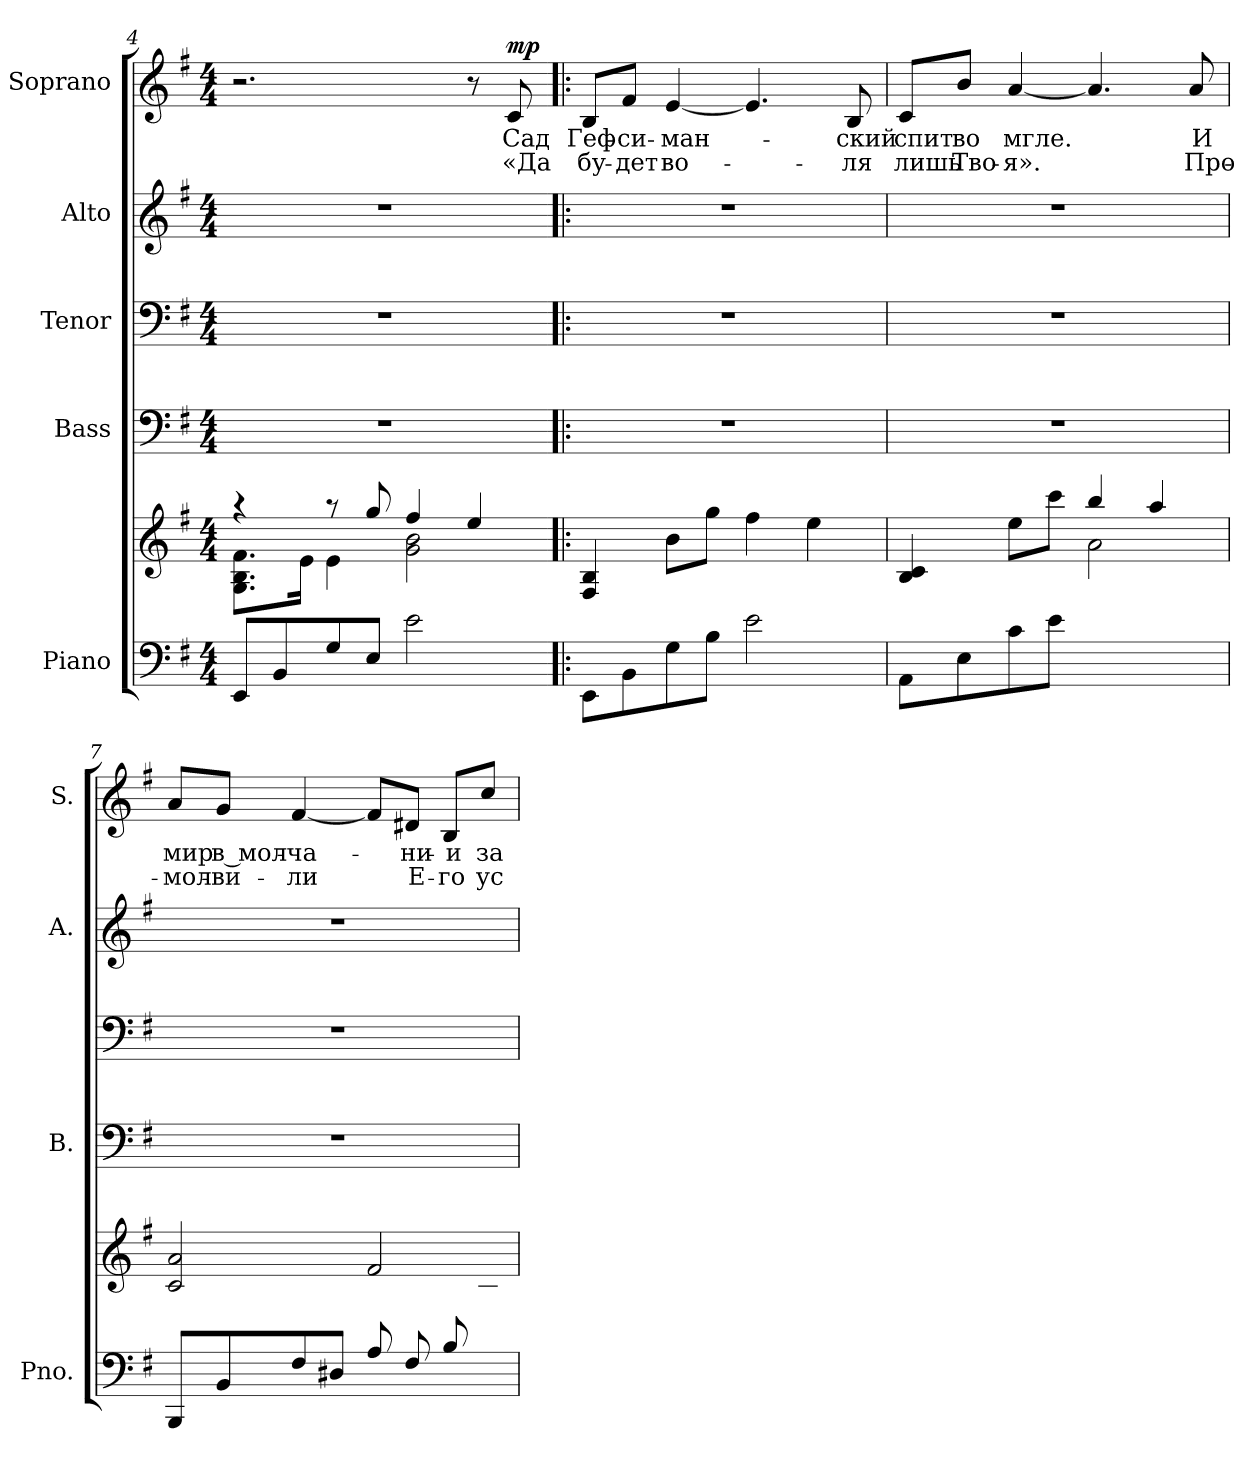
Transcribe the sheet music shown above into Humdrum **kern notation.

**kern	**kern	**kern	**kern	**kern	**kern	**text	**text	**dynam
*part5	*part5	*part4	*part3	*part2	*part1	*part1	*part1	*part1
*staff6	*staff5	*staff4	*staff3	*staff2	*staff1	*staff1	*staff1	*staff1
*I"Piano	*	*I"Bass	*I"Tenor	*I"Alto	*I"Soprano	*	*	*
*I'Pno.	*	*I'B.	*	*I'A.	*I'S.	*	*	*
!!LO:LB:g=z
*clefF4	*clefG2	*clefF4	*clefF4	*clefG2	*clefG2	*	*	*
*k[f#]	*k[f#]	*k[f#]	*k[f#]	*k[f#]	*k[f#]	*	*	*
*G:	*G:	*G:	*G:	*G:	*G:	*	*	*
*M4/4	*M4/4	*M4/4	*M4/4	*M4/4	*M4/4	*	*	*
=4	=4	=4	=4	=4	=4	=4	=4	=4
*	*^	*	*	*	*	*	*	*
8EEi/L	4r	8.Gi\ 8.Bi 8.f#iL	1r	1r	1r	2.r	.	.	.
8BBi/	.	.	.	.	.	.	.	.	.
.	.	16ei\Jk	.	.	.	.	.	.	.
8Gi/	8r	4ei\	.	.	.	.	.	.	.
8Ei/J	8ggi/	.	.	.	.	.	.	.	.
2ei\	4ff#:i/	2gi\ 2bi	.	.	.	.	.	.	.
!	!	!	!	!	!	!	!LO:LY:b:color=#000000	!LO:LY:b:color=#000000	!
.	4eei/	.	.	.	.	8r	(С.А.)	(Т.Б.)	.
!	!	!	!	!	!	!	!LO:LY:b:color=#000000	!LO:LY:b:color=#000000	!
.	.	.	.	.	.	8ci/	Сад	«Да	mp
*	*v	*v	*	*	*	*	*	*	*
=5!|:	=5!|:	=5!|:	=5!|:	=5!|:	=5!|:	=5!|:	=5!|:	=5!|:
!	!	!	!	!	!	!LO:LY:b:color=#000000	!LO:LY:b:color=#000000	!
8EEi\L	4F#i/ 4Bi	1r	1r	1r	8Bi/L	Геф-	бу-	.
!	!	!	!	!	!	!LO:LY:b:color=#000000	!LO:LY:b:color=#000000	!
8BBi\	.	.	.	.	8f#i/J	-си-	-дет	.
!	!	!	!	!	!	!LO:LY:b:color=#000000	!LO:LY:b:color=#000000	!
8Gi\	8bi\L	.	.	.	[<4ei/	-ман-	во-	.
8Bi\J	8ggi\J	.	.	.	.	.	.	.
2ei\	4ff#i\	.	.	.	4.ei/]	.	.	.
.	4eei\	.	.	.	.	.	.	.
!	!	!	!	!	!	!LO:LY:b:color=#000000	!LO:LY:b:color=#000000	!
.	.	.	.	.	8Bi/	-ский	-ля	.
=6	=6	=6	=6	=6	=6	=6	=6	=6
*	*^	*	*	*	*	*	*	*
!	!	!	!	!	!	!	!LO:LY:b:color=#000000	!LO:LY:b:color=#000000	!
8AAi\L	4Bi/ 4ci	4ryy	1r	1r	1r	8ci/L	спит	лишь	.
!	!	!	!	!	!	!	!LO:LY:b:color=#000000	!LO:LY:b:color=#000000	!
8Ei\	.	.	.	.	.	8bi/J	во	Тво-	.
!	!	!	!	!	!	!	!LO:LY:b:color=#000000	!LO:LY:b:color=#000000	!
8ci\	8eei\L	4ryy	.	.	.	[<4ai/	мгле.	-я».	.
8ei\J	8ccci\J	.	.	.	.	.	.	.	.
2ryy	4bbi/	2ai\	.	.	.	4.ai/]	.	.	.
.	4aai/	.	.	.	.	.	.	.	.
!	!	!	!	!	!	!	!LO:LY:b:color=#000000	!LO:LY:b:color=#000000	!
.	.	.	.	.	.	8ai/	И	Про-	.
=7	=7	=7	=7	=7	=7	=7	=7	=7	=7
*^	*	*	*	*	*	*	*	*	*
!	!	!	!	!	!	!	!	!LO:LY:b:color=#000000	!LO:LY:b:color=#000000	!
2ryy	8BBBi/L	2ci/ 2ai	2ryy	1r	1r	1r	8ai/L	мир	-мол-	.
!	!	!	!	!	!	!	!	!LO:LY:b:color=#000000	!LO:LY:b:color=#000000	!
.	8BBi/	.	.	.	.	.	8gi/J	в мол-	-ви-	.
!	!	!	!	!	!	!	!	!LO:LY:b:color=#000000	!LO:LY:b:color=#000000	!
.	8F#i/	.	.	.	.	.	[<4f#i/	-ча-	-ли	.
.	8D#Xi/J	.	.	.	.	.	.	.	.	.
8Ai/L	2ryy	2f#i/	4.ryy	.	.	.	8f#i/L]	.	.	.
!	!	!	!	!	!	!	!	!LO:LY:b:color=#000000	!LO:LY:b:color=#000000	!
8F#i/	.	.	.	.	.	.	8d#Xi/J	-ни-	Е-	.
!	!	!	!	!	!	!	!	!LO:LY:b:color=#000000	!LO:LY:b:color=#000000	!
8Bi/	.	.	.	.	.	.	8Bi/L	-и	-го	.
!	!	!	!	!	!	!	!	!LO:LY:b:color=#000000	!LO:LY:b:color=#000000	!
8ryy	.	.	8ci\J	.	.	.	8cci/J	за-	ус-	.
*v	*v	*	*	*	*	*	*	*	*	*
*	*v	*v	*	*	*	*	*	*	*
=	=	=	=	=	=	=	=	=
*-	*-	*-	*-	*-	*-	*-	*-	*-
